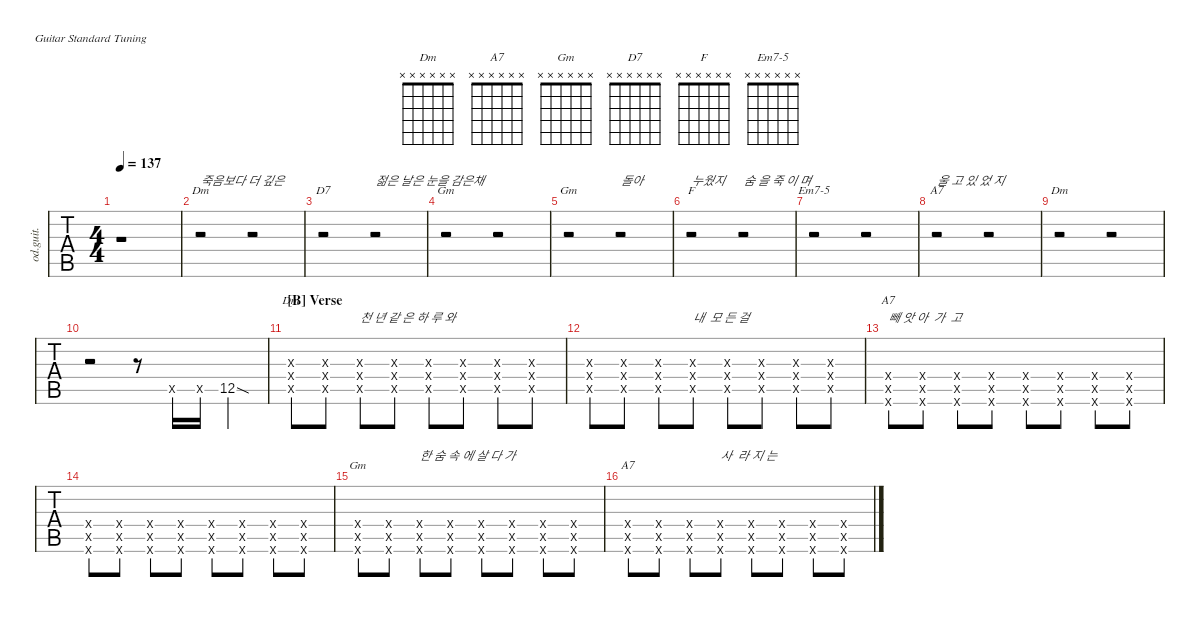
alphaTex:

\defaultSystemsLayout 4
\hideDynamics
\bracketExtendMode nobrackets
\track ("Guitar3" "od.guit.") {defaultSystemsLayout 4 instrument overdrivenguitar}
\staff {tabs}
\tuning (E4 B3 G3 D3 A2 E2)
\chord ("Dm" x x x x x x)
\chord ("A7" x x x x x x)
\chord ("Gm" x x x x x x)
\chord ("D7" x x x x x x)
\chord ("F" x x x x x x)
\chord ("Em7-5" x x x x x x)
\ts (4 4)
\tempo 137
\clef g2
\ks f
r.1{dy mf} |
r.2{ch "Dm" txt "죽음보다 더 깊은"} r.2 |
r.2{ch "D7"} r.2{txt "젊은 날은 눈을 감은채"} |
r.2{ch "Gm"} r.2 |
r.2{ch "Gm"} r.2{txt "돌아"} |
r.2{ch "F" txt "누웠지"} r.2{txt "숨 을 죽 이 며"} |
r.2{ch "Em7-5"} r.2 |
r.2{ch "A7" txt "울 고 있 었 지"} r.2 |
r.2{ch "Dm"} r.2 |
r.2 r.8 12.5{x acc forcenatural}.16 12.5{x acc forcenatural}.16 12.5{sod acc forcenatural}.4 |
\section ("B" "Verse")
(5.5{x acc forcenatural} 7.4{x acc forcenatural} 7.3{x acc forcenatural}).8{ch "Dm"} (5.5{x acc forcenatural} 7.4{x acc forcenatural} 7.3{x acc forcenatural}).8 (5.5{x acc forcenatural} 7.4{x acc forcenatural} 7.3{x acc forcenatural}).8{txt "천 년 같 은 하 루 와"} (5.5{x acc forcenatural} 7.4{x acc forcenatural} 7.3{x acc forcenatural}).8 (5.5{x acc forcenatural} 7.4{x acc forcenatural} 7.3{x acc forcenatural}).8 (5.5{x acc forcenatural} 7.4{x acc forcenatural} 7.3{x acc forcenatural}).8 (5.5{x acc forcenatural} 7.4{x acc forcenatural} 7.3{x acc forcenatural}).8 (5.5{x acc forcenatural} 7.4{x acc forcenatural} 7.3{x acc forcenatural}).8 |
(5.5{x acc forcenatural} 7.4{x acc forcenatural} 7.3{x acc forcenatural}).8 (5.5{x acc forcenatural} 7.4{x acc forcenatural} 7.3{x acc forcenatural}).8 (5.5{x acc forcenatural} 7.4{x acc forcenatural} 7.3{x acc forcenatural}).8 (5.5{x acc forcenatural} 7.4{x acc forcenatural} 7.3{x acc forcenatural}).8{txt "내  모 든 걸"} (5.5{x acc forcenatural} 7.4{x acc forcenatural} 7.3{x acc forcenatural}).8 (5.5{x acc forcenatural} 7.4{x acc forcenatural} 7.3{x acc forcenatural}).8 (5.5{x acc forcenatural} 7.4{x acc forcenatural} 7.3{x acc forcenatural}).8 (5.5{x acc forcenatural} 7.4{x acc forcenatural} 7.3{x acc forcenatural}).8 |
(5.6{x acc forcenatural} 7.5{x acc forcenatural} 7.4{x acc forcenatural}).8{ch "A7" txt "빼 앗 아  가  고"} (5.6{x acc forcenatural} 7.5{x acc forcenatural} 7.4{x acc forcenatural}).8 (5.6{x acc forcenatural} 7.5{x acc forcenatural} 7.4{x acc forcenatural}).8 (5.6{x acc forcenatural} 7.5{x acc forcenatural} 7.4{x acc forcenatural}).8 (5.6{x acc forcenatural} 7.5{x acc forcenatural} 7.4{x acc forcenatural}).8 (5.6{x acc forcenatural} 7.5{x acc forcenatural} 7.4{x acc forcenatural}).8 (5.6{x acc forcenatural} 7.5{x acc forcenatural} 7.4{x acc forcenatural}).8 (5.6{x acc forcenatural} 7.5{x acc forcenatural} 7.4{x acc forcenatural}).8 |
(5.6{x acc forcenatural} 7.5{x acc forcenatural} 7.4{x acc forcenatural}).8 (5.6{x acc forcenatural} 7.5{x acc forcenatural} 7.4{x acc forcenatural}).8 (5.6{x acc forcenatural} 7.5{x acc forcenatural} 7.4{x acc forcenatural}).8 (5.6{x acc forcenatural} 7.5{x acc forcenatural} 7.4{x acc forcenatural}).8 (5.6{x acc forcenatural} 7.5{x acc forcenatural} 7.4{x acc forcenatural}).8 (5.6{x acc forcenatural} 7.5{x acc forcenatural} 7.4{x acc forcenatural}).8 (5.6{x acc forcenatural} 7.5{x acc forcenatural} 7.4{x acc forcenatural}).8 (5.6{x acc forcenatural} 7.5{x acc forcenatural} 7.4{x acc forcenatural}).8 |
(3.6{x acc forcenatural} 5.5{x acc forcenatural} 5.4{x acc forcenatural}).8{ch "Gm"} (3.6{x acc forcenatural} 5.5{x acc forcenatural} 5.4{x acc forcenatural}).8 (3.6{x acc forcenatural} 5.5{x acc forcenatural} 5.4{x acc forcenatural}).8{txt "한 숨 속 에 살 다 가"} (3.6{x acc forcenatural} 5.5{x acc forcenatural} 5.4{x acc forcenatural}).8 (3.6{x acc forcenatural} 5.5{x acc forcenatural} 5.4{x acc forcenatural}).8 (3.6{x acc forcenatural} 5.5{x acc forcenatural} 5.4{x acc forcenatural}).8 (3.6{x acc forcenatural} 5.5{x acc forcenatural} 5.4{x acc forcenatural}).8 (3.6{x acc forcenatural} 5.5{x acc forcenatural} 5.4{x acc forcenatural}).8 |
(5.6{x acc forcenatural} 7.5{x acc forcenatural} 7.4{x acc forcenatural}).8{ch "A7"} (5.6{x acc forcenatural} 7.5{x acc forcenatural} 7.4{x acc forcenatural}).8 (5.6{x acc forcenatural} 7.5{x acc forcenatural} 7.4{x acc forcenatural}).8 (5.6{x acc forcenatural} 7.5{x acc forcenatural} 7.4{x acc forcenatural}).8{txt "사  라 지 는"} (5.6{x acc forcenatural} 7.5{x acc forcenatural} 7.4{x acc forcenatural}).8 (5.6{x acc forcenatural} 7.5{x acc forcenatural} 7.4{x acc forcenatural}).8 (5.6{x acc forcenatural} 7.5{x acc forcenatural} 7.4{x acc forcenatural}).8 (5.6{x acc forcenatural} 7.5{x acc forcenatural} 7.4{x acc forcenatural}).8
